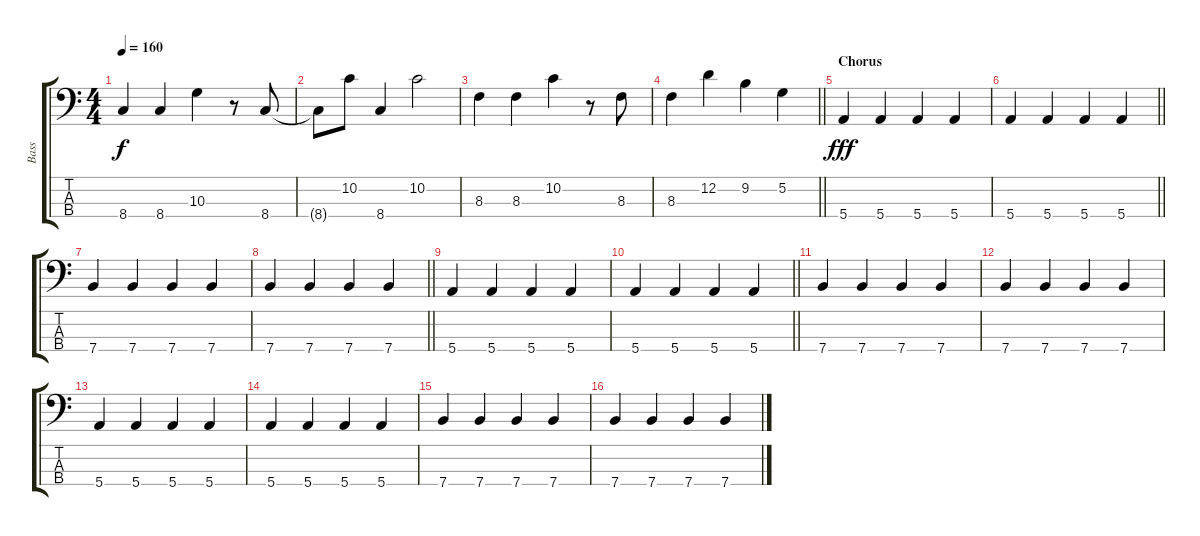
\track ("Bass" "Bass") {instrument electricbasspick}
\staff {score tabs}
\tuning (G2 D2 A1 E1) {hide}
\ts (4 4)
\tempo 160
\clef f4
\ks c
8.4.4{dy f} 8.4.4 10.3.4 r.8 8.4.8 |
8.4{t}.8 10.2.8 8.4.4 10.2.2 |
8.3.4 8.3.4 10.2.4 r.8 8.3.8 |
\barLineRight lightlight
8.3.4 12.2.4 9.2.4 5.2.4 |
\section ("" "Chorus")
5.4.4{dy fff} 5.4.4 5.4.4 5.4.4 |
\barLineRight lightlight
5.4.4 5.4.4 5.4.4 5.4.4 |
7.4.4 7.4.4 7.4.4 7.4.4 |
\barLineRight lightlight
7.4.4 7.4.4 7.4.4 7.4.4 |
5.4.4 5.4.4 5.4.4 5.4.4 |
\barLineRight lightlight
5.4.4 5.4.4 5.4.4 5.4.4 |
7.4.4 7.4.4 7.4.4 7.4.4 |
7.4.4 7.4.4 7.4.4 7.4.4 |
5.4.4 5.4.4 5.4.4 5.4.4 |
5.4.4 5.4.4 5.4.4 5.4.4 |
7.4.4 7.4.4 7.4.4 7.4.4 |
7.4.4 7.4.4 7.4.4 7.4.4
